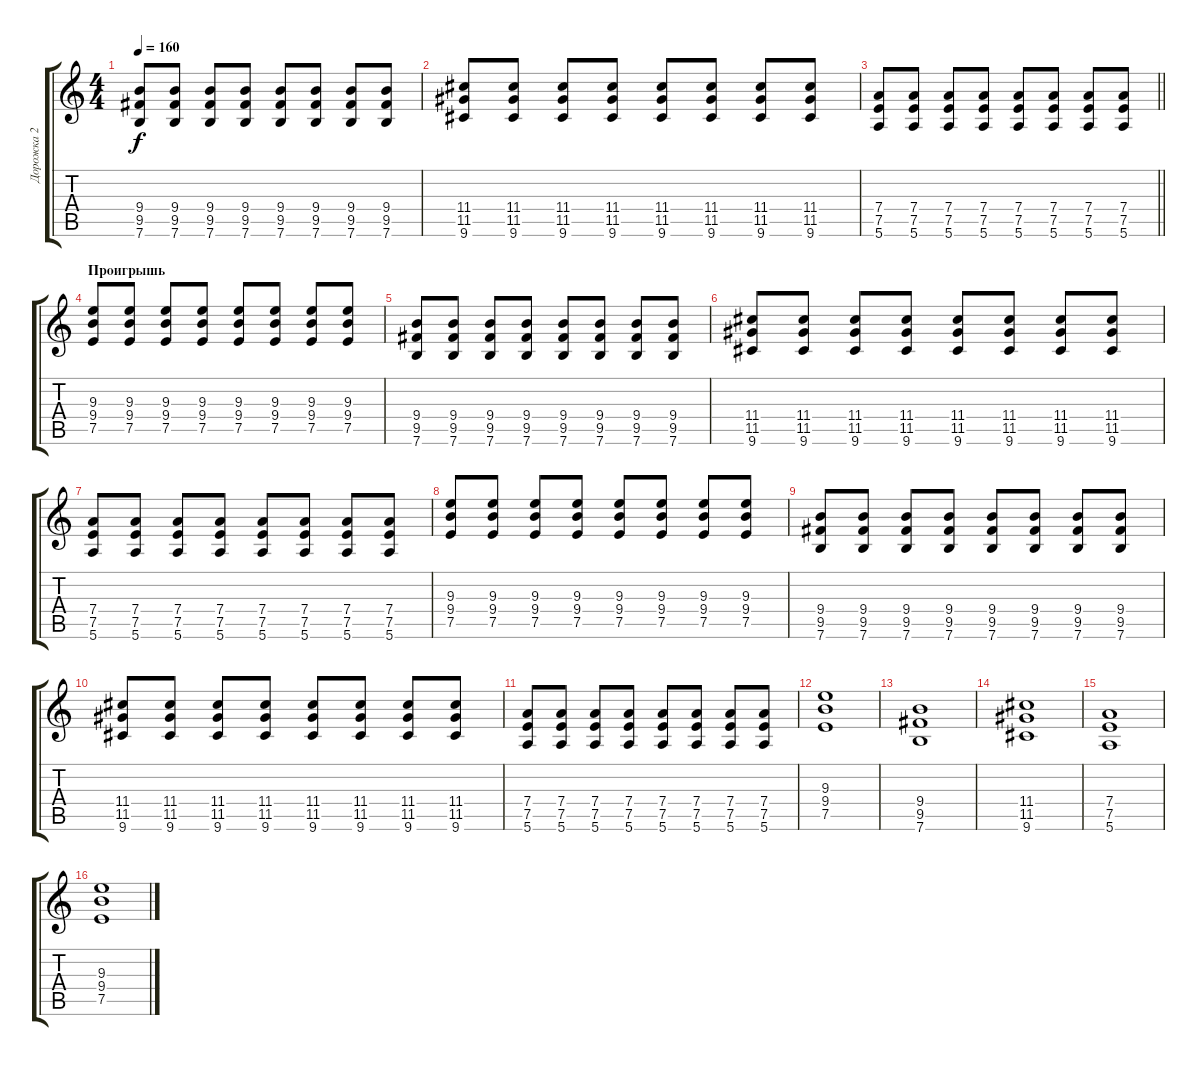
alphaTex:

\track ("Дорожка 2" "Дорожка 2") {instrument overdrivenguitar}
\staff {score tabs}
\tuning (E4 B3 G3 D3 A2 E2) {hide}
\ts (4 4)
\tempo 160
\clef g2
\ks c
(9.4 9.5 7.6).8{dy f} (9.4 9.5 7.6).8 (9.4 9.5 7.6).8 (9.4 9.5 7.6).8 (9.4 9.5 7.6).8 (9.4 9.5 7.6).8 (9.4 9.5 7.6).8 (9.4 9.5 7.6).8 |
(11.4 11.5 9.6).8 (11.4 11.5 9.6).8 (11.4 11.5 9.6).8 (11.4 11.5 9.6).8 (11.4 11.5 9.6).8 (11.4 11.5 9.6).8 (11.4 11.5 9.6).8 (11.4 11.5 9.6).8 |
\barLineRight lightlight
(7.4 7.5 5.6).8 (7.4 7.5 5.6).8 (7.4 7.5 5.6).8 (7.4 7.5 5.6).8 (7.4 7.5 5.6).8 (7.4 7.5 5.6).8 (7.4 7.5 5.6).8 (7.4 7.5 5.6).8 |
\section ("" "Проигрышь")
(9.3 9.4 7.5).8 (9.3 9.4 7.5).8 (9.3 9.4 7.5).8 (9.3 9.4 7.5).8 (9.3 9.4 7.5).8 (9.3 9.4 7.5).8 (9.3 9.4 7.5).8 (9.3 9.4 7.5).8 |
(9.4 9.5 7.6).8 (9.4 9.5 7.6).8 (9.4 9.5 7.6).8 (9.4 9.5 7.6).8 (9.4 9.5 7.6).8 (9.4 9.5 7.6).8 (9.4 9.5 7.6).8 (9.4 9.5 7.6).8 |
(11.4 11.5 9.6).8 (11.4 11.5 9.6).8 (11.4 11.5 9.6).8 (11.4 11.5 9.6).8 (11.4 11.5 9.6).8 (11.4 11.5 9.6).8 (11.4 11.5 9.6).8 (11.4 11.5 9.6).8 |
(7.4 7.5 5.6).8 (7.4 7.5 5.6).8 (7.4 7.5 5.6).8 (7.4 7.5 5.6).8 (7.4 7.5 5.6).8 (7.4 7.5 5.6).8 (7.4 7.5 5.6).8 (7.4 7.5 5.6).8 |
(9.3 9.4 7.5).8 (9.3 9.4 7.5).8 (9.3 9.4 7.5).8 (9.3 9.4 7.5).8 (9.3 9.4 7.5).8 (9.3 9.4 7.5).8 (9.3 9.4 7.5).8 (9.3 9.4 7.5).8 |
(9.4 9.5 7.6).8 (9.4 9.5 7.6).8 (9.4 9.5 7.6).8 (9.4 9.5 7.6).8 (9.4 9.5 7.6).8 (9.4 9.5 7.6).8 (9.4 9.5 7.6).8 (9.4 9.5 7.6).8 |
(11.4 11.5 9.6).8 (11.4 11.5 9.6).8 (11.4 11.5 9.6).8 (11.4 11.5 9.6).8 (11.4 11.5 9.6).8 (11.4 11.5 9.6).8 (11.4 11.5 9.6).8 (11.4 11.5 9.6).8 |
(7.4 7.5 5.6).8 (7.4 7.5 5.6).8 (7.4 7.5 5.6).8 (7.4 7.5 5.6).8 (7.4 7.5 5.6).8 (7.4 7.5 5.6).8 (7.4 7.5 5.6).8 (7.4 7.5 5.6).8 |
(9.3 9.4 7.5).1 |
(9.4 9.5 7.6).1 |
(11.4 11.5 9.6).1 |
(7.4 7.5 5.6).1 |
(9.3 9.4 7.5).1
